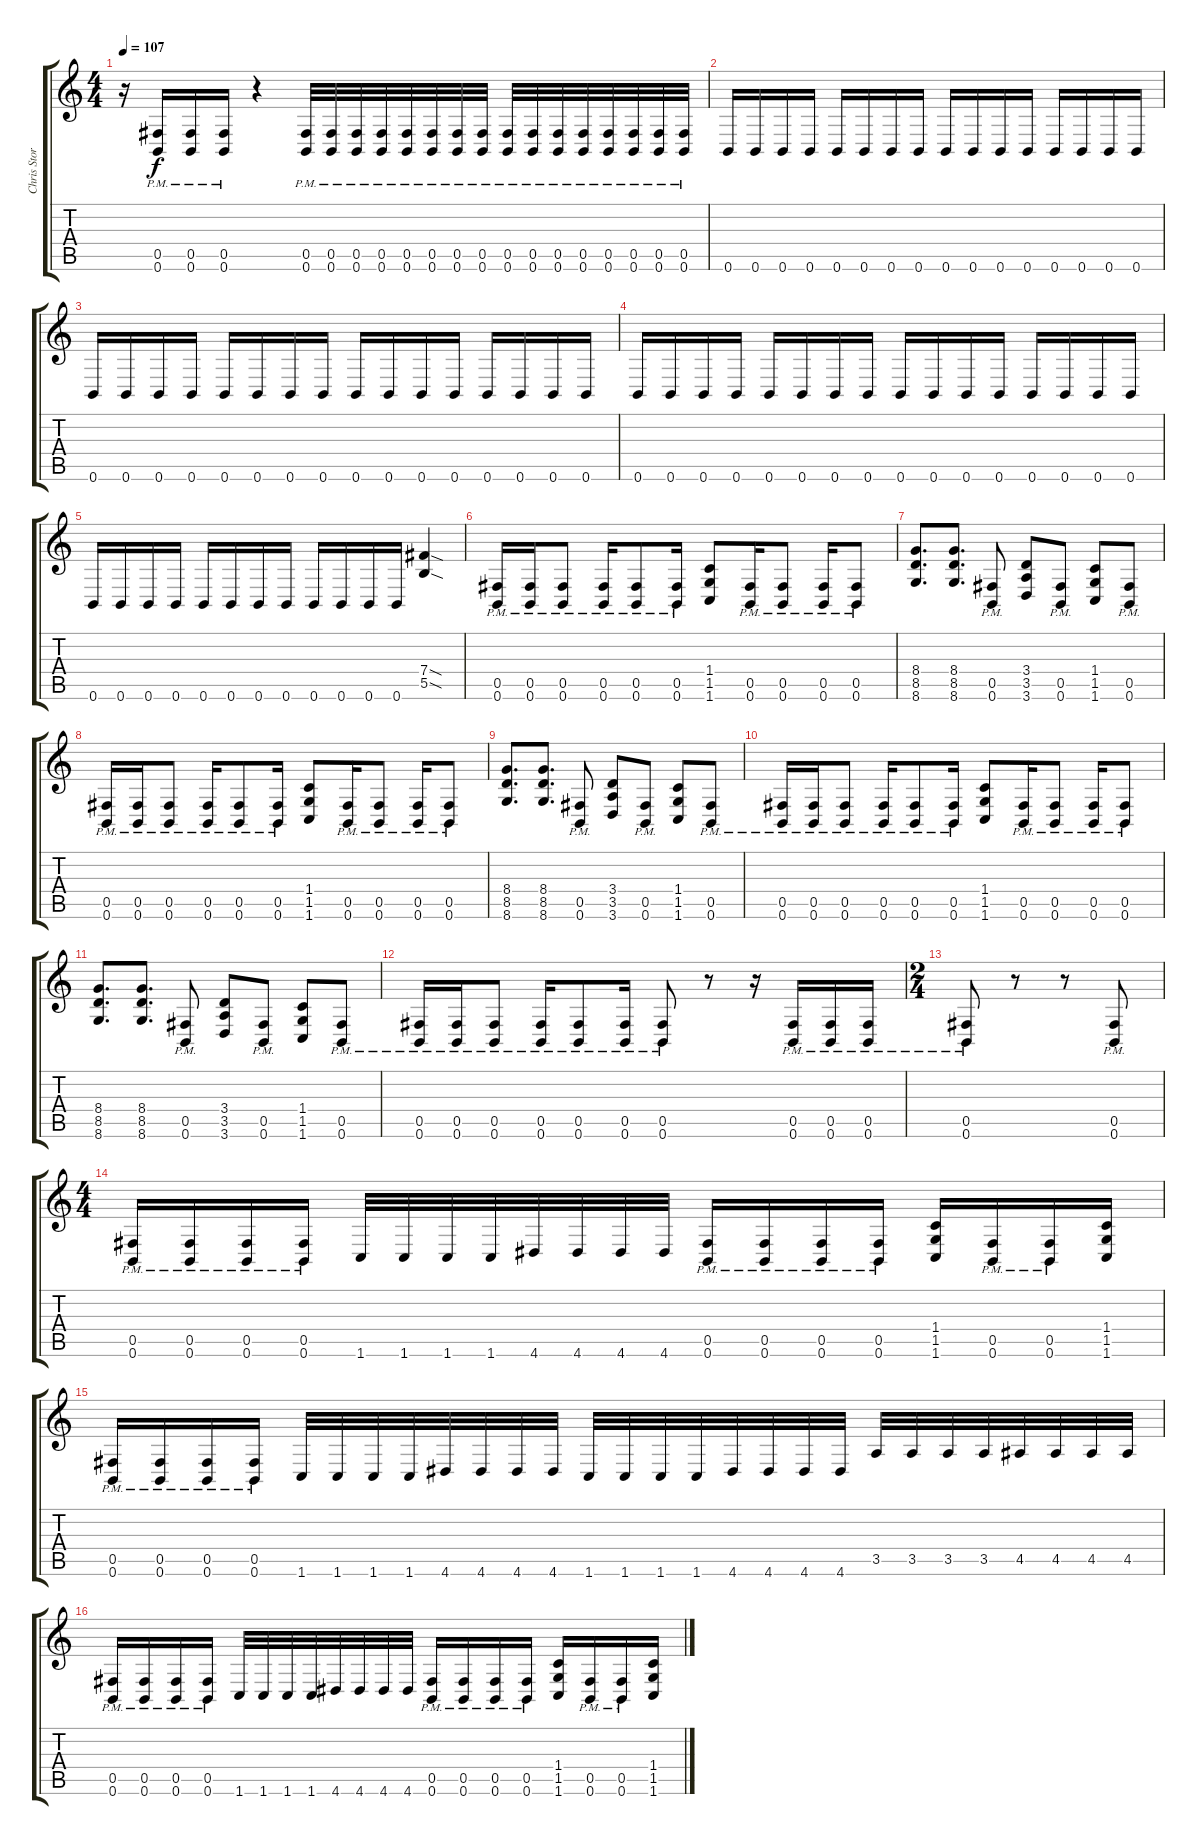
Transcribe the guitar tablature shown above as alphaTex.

\track ("Chris Storey" "Chris Stor") {instrument distortionguitar}
\staff {score tabs}
\tuning (Db4 Ab3 E3 B2 Gb2 B1) {hide}
\ts (4 4)
\tempo 107
\clef g2
\ks c
r.16{dy f} (0.5{pm} 0.6{pm}).16 (0.5{pm} 0.6{pm}).16 (0.5{pm} 0.6{pm}).16 r.4 (0.5{pm} 0.6{pm}).32 (0.5{pm} 0.6{pm}).32 (0.5{pm} 0.6{pm}).32 (0.5{pm} 0.6{pm}).32 (0.5{pm} 0.6{pm}).32 (0.5{pm} 0.6{pm}).32 (0.5{pm} 0.6{pm}).32 (0.5{pm} 0.6{pm}).32 (0.5{pm} 0.6{pm}).32 (0.5{pm} 0.6{pm}).32 (0.5{pm} 0.6{pm}).32 (0.5{pm} 0.6{pm}).32 (0.5{pm} 0.6{pm}).32 (0.5{pm} 0.6{pm}).32 (0.5{pm} 0.6{pm}).32 (0.5{pm} 0.6{pm}).32 |
0.6.16 0.6.16 0.6.16 0.6.16 0.6.16 0.6.16 0.6.16 0.6.16 0.6.16 0.6.16 0.6.16 0.6.16 0.6.16 0.6.16 0.6.16 0.6.16 |
0.6.16 0.6.16 0.6.16 0.6.16 0.6.16 0.6.16 0.6.16 0.6.16 0.6.16 0.6.16 0.6.16 0.6.16 0.6.16 0.6.16 0.6.16 0.6.16 |
0.6.16 0.6.16 0.6.16 0.6.16 0.6.16 0.6.16 0.6.16 0.6.16 0.6.16 0.6.16 0.6.16 0.6.16 0.6.16 0.6.16 0.6.16 0.6.16 |
0.6.16 0.6.16 0.6.16 0.6.16 0.6.16 0.6.16 0.6.16 0.6.16 0.6.16 0.6.16 0.6.16 0.6.16 (7.4{sod} 5.5{sod}).4 |
(0.5{pm} 0.6{pm}).16 (0.5{pm} 0.6{pm}).16 (0.5{pm} 0.6{pm}).8 (0.5{pm} 0.6{pm}).16 (0.5{pm} 0.6{pm}).8 (0.5{pm} 0.6{pm}).16 (1.4 1.5 1.6).8 (0.5{pm} 0.6{pm}).16 (0.5{pm} 0.6{pm}).8 (0.5{pm} 0.6{pm}).16 (0.5{pm} 0.6{pm}).8 |
(8.4 8.5 8.6).8{d} (8.4 8.5 8.6).8{d} (0.5{pm} 0.6{pm}).8 (3.4 3.5 3.6).8 (0.5{pm} 0.6{pm}).8 (1.4 1.5 1.6).8 (0.5{pm} 0.6{pm}).8 |
(0.5{pm} 0.6{pm}).16 (0.5{pm} 0.6{pm}).16 (0.5{pm} 0.6{pm}).8 (0.5{pm} 0.6{pm}).16 (0.5{pm} 0.6{pm}).8 (0.5{pm} 0.6{pm}).16 (1.4 1.5 1.6).8 (0.5{pm} 0.6{pm}).16 (0.5{pm} 0.6{pm}).8 (0.5{pm} 0.6{pm}).16 (0.5{pm} 0.6{pm}).8 |
(8.4 8.5 8.6).8{d} (8.4 8.5 8.6).8{d} (0.5{pm} 0.6{pm}).8 (3.4 3.5 3.6).8 (0.5{pm} 0.6{pm}).8 (1.4 1.5 1.6).8 (0.5{pm} 0.6{pm}).8 |
(0.5{pm} 0.6{pm}).16 (0.5{pm} 0.6{pm}).16 (0.5{pm} 0.6{pm}).8 (0.5{pm} 0.6{pm}).16 (0.5{pm} 0.6{pm}).8 (0.5{pm} 0.6{pm}).16 (1.4 1.5 1.6).8 (0.5{pm} 0.6{pm}).16 (0.5{pm} 0.6{pm}).8 (0.5{pm} 0.6{pm}).16 (0.5{pm} 0.6{pm}).8 |
(8.4 8.5 8.6).8{d} (8.4 8.5 8.6).8{d} (0.5{pm} 0.6{pm}).8 (3.4 3.5 3.6).8 (0.5{pm} 0.6{pm}).8 (1.4 1.5 1.6).8 (0.5{pm} 0.6{pm}).8 |
(0.5{pm} 0.6{pm}).16 (0.5{pm} 0.6{pm}).16 (0.5{pm} 0.6{pm}).8 (0.5{pm} 0.6{pm}).16 (0.5{pm} 0.6{pm}).8 (0.5{pm} 0.6{pm}).16 (0.5{pm} 0.6{pm}).8 r.8 r.16 (0.5{pm} 0.6{pm}).16 (0.5{pm} 0.6{pm}).16 (0.5{pm} 0.6{pm}).16 |
\ts (2 4)
(0.5{pm} 0.6{pm}).8 r.8 r.8 (0.5{pm} 0.6{pm}).8 |
\ts (4 4)
(0.5{pm} 0.6{pm}).16 (0.5{pm} 0.6{pm}).16 (0.5{pm} 0.6{pm}).16 (0.5{pm} 0.6{pm}).16 1.6.32 1.6.32 1.6.32 1.6.32 4.6.32 4.6.32 4.6.32 4.6.32 (0.5{pm} 0.6{pm}).16 (0.5{pm} 0.6{pm}).16 (0.5{pm} 0.6{pm}).16 (0.5{pm} 0.6{pm}).16 (1.4 1.5 1.6).16 (0.5{pm} 0.6{pm}).16 (0.5{pm} 0.6{pm}).16 (1.4 1.5 1.6).16 |
(0.5{pm} 0.6{pm}).16 (0.5{pm} 0.6{pm}).16 (0.5{pm} 0.6{pm}).16 (0.5{pm} 0.6{pm}).16 1.6.32 1.6.32 1.6.32 1.6.32 4.6.32 4.6.32 4.6.32 4.6.32 1.6.32 1.6.32 1.6.32 1.6.32 4.6.32 4.6.32 4.6.32 4.6.32 3.5.32 3.5.32 3.5.32 3.5.32 4.5.32 4.5.32 4.5.32 4.5.32 |
(0.5{pm} 0.6{pm}).16 (0.5{pm} 0.6{pm}).16 (0.5{pm} 0.6{pm}).16 (0.5{pm} 0.6{pm}).16 1.6.32 1.6.32 1.6.32 1.6.32 4.6.32 4.6.32 4.6.32 4.6.32 (0.5{pm} 0.6{pm}).16 (0.5{pm} 0.6{pm}).16 (0.5{pm} 0.6{pm}).16 (0.5{pm} 0.6{pm}).16 (1.4 1.5 1.6).16 (0.5{pm} 0.6{pm}).16 (0.5{pm} 0.6{pm}).16 (1.4 1.5 1.6).16
